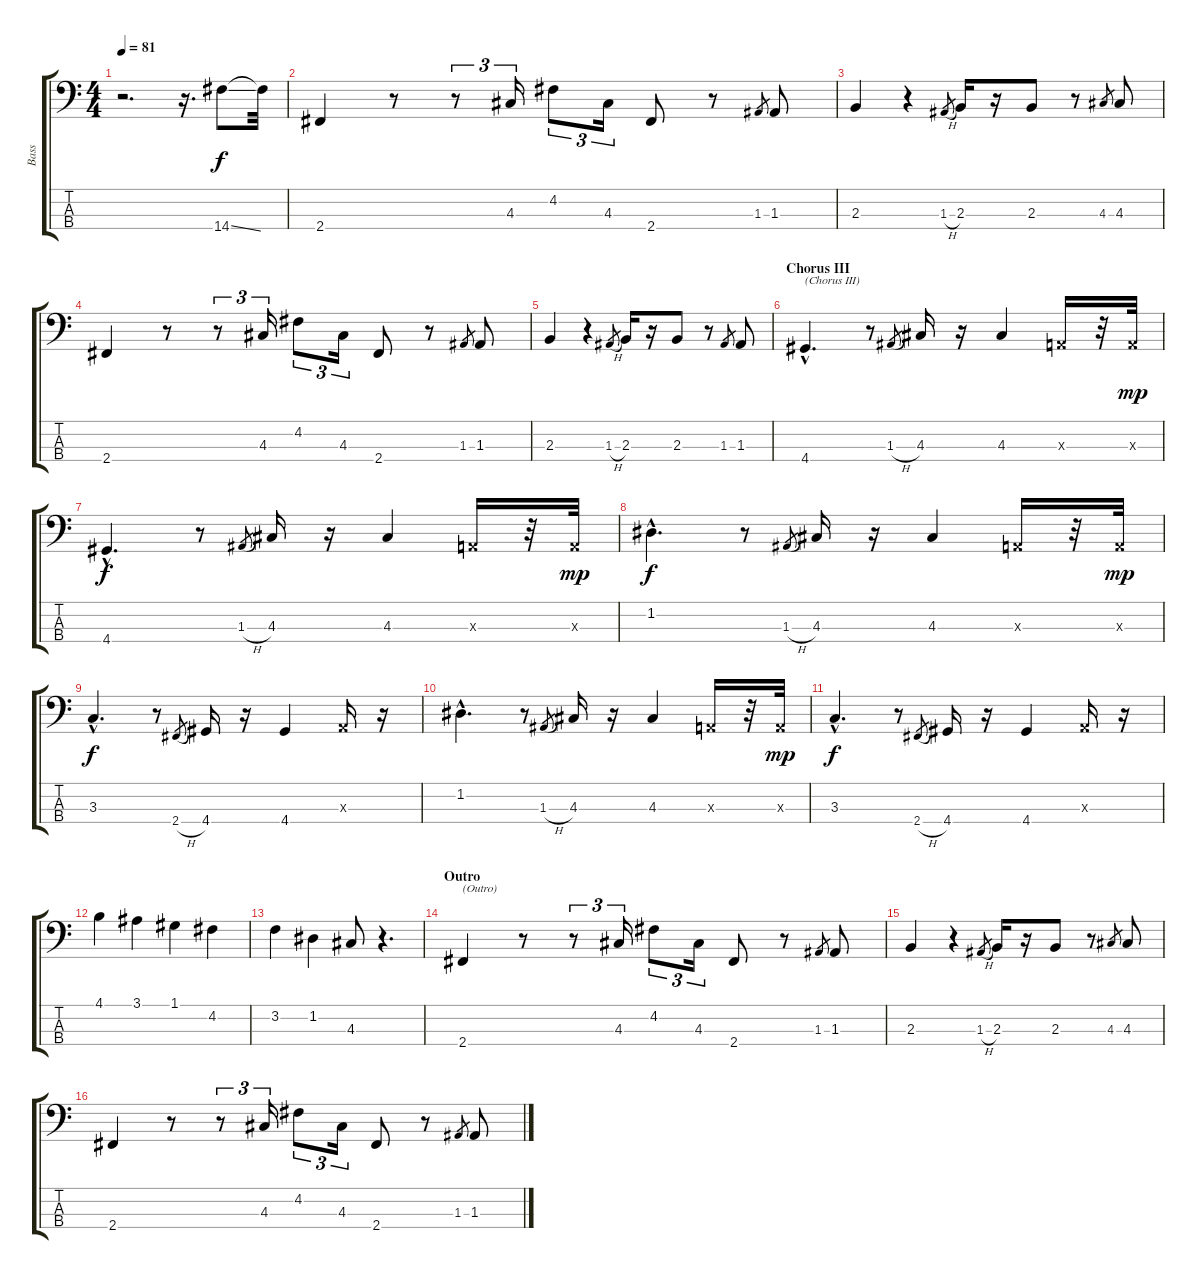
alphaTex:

\track ("Bass" "Bass") {instrument electricbassfinger}
\staff {score tabs}
\tuning (G2 D2 A1 E1) {hide}
\ts (4 4)
\tempo 81
\clef f4
\ks c
r.2{d dy f} r.16{d} 14.4{ss}.8 14.4{t}.32 |
2.4.4 r.8 r.8{tu (3 2)} 4.3.16{tu (3 2)} 4.2.8{tu (3 2)} 4.3.16{tu (3 2)} 2.4.8 r.8 1.3.8{gr} 1.3.8 |
2.3.4 r.4 1.3{h}.8{gr} 2.3.16 r.16 2.3.8 r.8 4.3.8{gr} 4.3.8 |
2.4.4 r.8 r.8{tu (3 2)} 4.3.16{tu (3 2)} 4.2.8{tu (3 2)} 4.3.16{tu (3 2)} 2.4.8 r.8 1.3.8{gr} 1.3.8 |
2.3.4 r.4 1.3{h}.8{gr} 2.3.16 r.16 2.3.8 r.8 1.3.8{gr} 1.3.8 |
\section ("" "Chorus III")
4.4{hac}.4{d txt "(Chorus III)"} r.8 1.3{h}.8{gr} 4.3.16 r.16 4.3.4 0.3{x}.16 r.32 0.3{x}.32{dy mp} |
4.4{hac}.4{d dy f} r.8 1.3{h}.8{gr} 4.3.16 r.16 4.3.4 0.3{x}.16 r.32 0.3{x}.32{dy mp} |
1.2{hac}.4{d dy f} r.8 1.3{h}.8{gr} 4.3.16 r.16 4.3.4 0.3{x}.16 r.32 0.3{x}.32{dy mp} |
3.3{hac}.4{d dy f} r.8 2.4{h}.8{gr} 4.4.16 r.16 4.4.4 0.3{x}.16 r.16 |
1.2{hac}.4{d} r.8 1.3{h}.8{gr} 4.3.16 r.16 4.3.4 0.3{x}.16 r.32 0.3{x}.32{dy mp} |
3.3{hac}.4{d dy f} r.8 2.4{h}.8{gr} 4.4.16 r.16 4.4.4 0.3{x}.16 r.16 |
4.1.4 3.1.4 1.1.4 4.2.4 |
3.2.4 1.2.4 4.3.8 r.4{d} |
\section ("" "Outro")
2.4.4{txt "(Outro)"} r.8 r.8{tu (3 2)} 4.3.16{tu (3 2)} 4.2.8{tu (3 2)} 4.3.16{tu (3 2)} 2.4.8 r.8 1.3.8{gr} 1.3.8 |
2.3.4 r.4 1.3{h}.8{gr} 2.3.16 r.16 2.3.8 r.8 4.3.8{gr} 4.3.8 |
2.4.4 r.8 r.8{tu (3 2)} 4.3.16{tu (3 2)} 4.2.8{tu (3 2)} 4.3.16{tu (3 2)} 2.4.8 r.8 1.3.8{gr} 1.3.8
